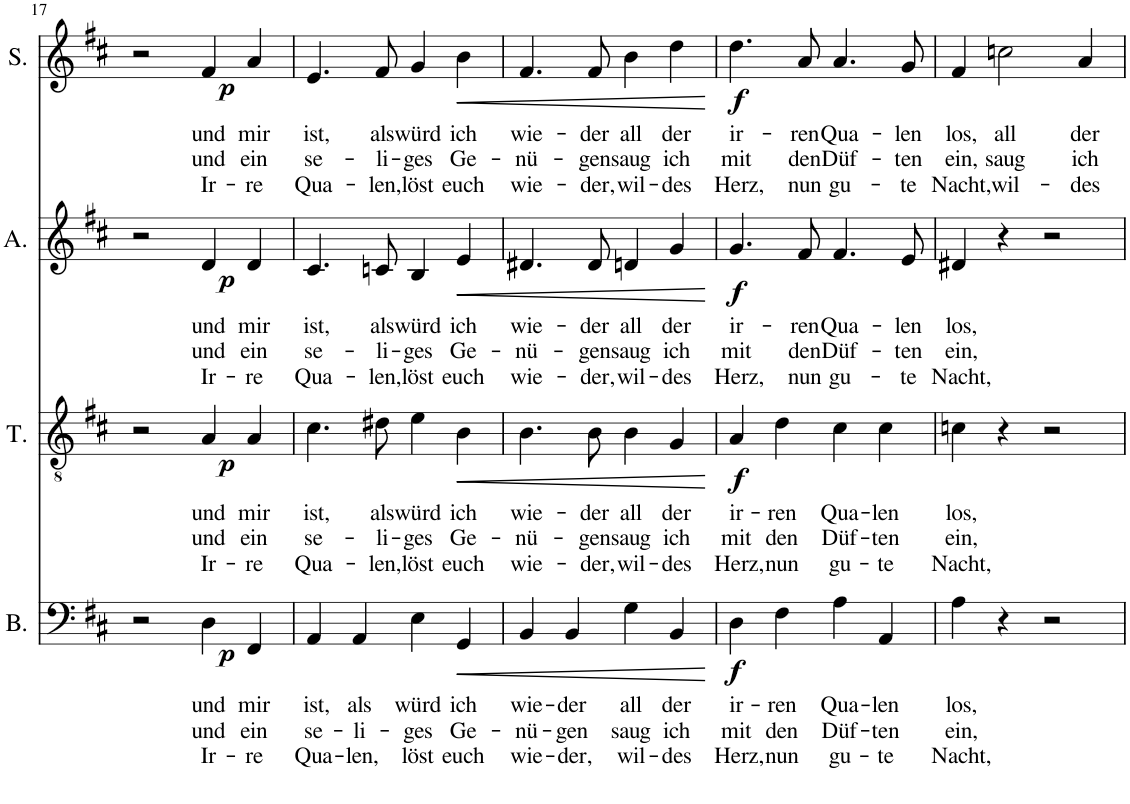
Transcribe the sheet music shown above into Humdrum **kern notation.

**kern	**text	**text	**text	**dynam	**kern	**text	**text	**text	**dynam	**kern	**text	**text	**text	**dynam	**kern	**text	**text	**text	**dynam
*part4	*part4	*part4	*part4	*part4	*part3	*part3	*part3	*part3	*part3	*part2	*part2	*part2	*part2	*part2	*part1	*part1	*part1	*part1	*part1
*staff4	*staff4	*staff4	*staff4	*staff4	*staff3	*staff3	*staff3	*staff3	*staff3	*staff2	*staff2	*staff2	*staff2	*staff2	*staff1	*staff1	*staff1	*staff1	*staff1
*I"B.	*	*	*	*	*I"T.	*	*	*	*	*I"A.	*	*	*	*	*I"S.	*	*	*	*
*I'B.	*	*	*	*	*I'T.	*	*	*	*	*I'A.	*	*	*	*	*I'S.	*	*	*	*
!!LO:PB:g=z
*clefF4	*	*	*	*	*clefGv2	*	*	*	*	*clefG2	*	*	*	*	*clefG2	*	*	*	*
*k[f#c#]	*	*	*	*	*k[f#c#]	*	*	*	*	*k[f#c#]	*	*	*	*	*k[f#c#]	*	*	*	*
*M4/4	*	*	*	*	*M4/4	*	*	*	*	*M4/4	*	*	*	*	*M4/4	*	*	*	*
*met(c)	*	*	*	*	*met(c)	*	*	*	*	*met(c)	*	*	*	*	*met(c)	*	*	*	*
=17	=17	=17	=17	=17	=17	=17	=17	=17	=17	=17	=17	=17	=17	=17	=17	=17	=17	=17	=17
2r	.	.	.	.	2r	.	.	.	.	2r	.	.	.	.	2r	.	.	.	.
!	!LO:LY:b	!LO:LY:b	!LO:LY:b	!LO:DY:b	!	!LO:LY:b	!LO:LY:b	!LO:LY:b	!LO:DY:b	!	!LO:LY:b	!LO:LY:b	!LO:LY:b	!LO:DY:b	!	!LO:LY:b	!LO:LY:b	!LO:LY:b	!LO:DY:b
4D\	und	und	Ir-	p	4A/	und	und	Ir-	p	4d/	und	und	Ir-	p	4f#/	und	und	Ir-	p
!	!LO:LY:b	!LO:LY:b	!LO:LY:b	!	!	!LO:LY:b	!LO:LY:b	!LO:LY:b	!	!	!LO:LY:b	!LO:LY:b	!LO:LY:b	!	!	!LO:LY:b	!LO:LY:b	!LO:LY:b	!
4FF#/	mir	ein	-re	.	4A/	mir	ein	-re	.	4d/	mir	ein	-re	.	4a/	mir	ein	-re	.
=18	=18	=18	=18	=18	=18	=18	=18	=18	=18	=18	=18	=18	=18	=18	=18	=18	=18	=18	=18
!	!LO:LY:b	!LO:LY:b	!LO:LY:b	!	!	!LO:LY:b	!LO:LY:b	!LO:LY:b	!	!	!LO:LY:b	!LO:LY:b	!LO:LY:b	!	!	!LO:LY:b	!LO:LY:b	!LO:LY:b	!
4AA/	ist,	se-	Qua-	.	4.c#\	ist,	se-	Qua-	.	4.c#/	ist,	se-	Qua-	.	4.e/	ist,	se-	Qua-	.
!	!LO:LY:b	!LO:LY:b	!LO:LY:b	!	!	!	!	!	!	!	!	!	!	!	!	!	!	!	!
4AA/	als	-li-	-len,	.	.	.	.	.	.	.	.	.	.	.	.	.	.	.	.
!	!	!	!	!	!	!LO:LY:b	!LO:LY:b	!LO:LY:b	!	!	!LO:LY:b	!LO:LY:b	!LO:LY:b	!	!	!LO:LY:b	!LO:LY:b	!LO:LY:b	!
.	.	.	.	.	8d#X\	als	-li-	-len,	.	8cn/	als	-li-	-len,	.	8f#/	als	-li-	-len,	.
!	!LO:LY:b	!LO:LY:b	!LO:LY:b	!	!	!LO:LY:b	!LO:LY:b	!LO:LY:b	!	!	!LO:LY:b	!LO:LY:b	!LO:LY:b	!	!	!LO:LY:b	!LO:LY:b	!LO:LY:b	!
4E\	würd	-ges	löst	.	4e\	würd	-ges	löst	.	4B/	würd	-ges	löst	.	4g/	würd	-ges	löst	.
!	!LO:LY:b	!LO:LY:b	!LO:LY:b	!LO:HP:b	!	!LO:LY:b	!LO:LY:b	!LO:LY:b	!LO:HP:b	!	!LO:LY:b	!LO:LY:b	!LO:LY:b	!LO:HP:b	!	!LO:LY:b	!LO:LY:b	!LO:LY:b	!LO:HP:b
4GG/	ich	Ge-	euch	<	4B\	ich	Ge-	euch	<	4e/	ich	Ge-	euch	<	4b\	ich	Ge-	euch	<
=19	=19	=19	=19	=19	=19	=19	=19	=19	=19	=19	=19	=19	=19	=19	=19	=19	=19	=19	=19
!	!LO:LY:b	!LO:LY:b	!LO:LY:b	!	!	!LO:LY:b	!LO:LY:b	!LO:LY:b	!	!	!LO:LY:b	!LO:LY:b	!LO:LY:b	!	!	!LO:LY:b	!LO:LY:b	!LO:LY:b	!
4BB/	wie-	-nü-	wie-	.	4.B\	wie-	-nü-	wie-	.	4.d#X/	wie-	-nü-	wie-	.	4.f#/	wie-	-nü-	wie-	.
!	!LO:LY:b	!LO:LY:b	!LO:LY:b	!	!	!	!	!	!	!	!	!	!	!	!	!	!	!	!
4BB/	-der	-gen	-der,	.	.	.	.	.	.	.	.	.	.	.	.	.	.	.	.
!	!	!	!	!	!	!LO:LY:b	!LO:LY:b	!LO:LY:b	!	!	!LO:LY:b	!LO:LY:b	!LO:LY:b	!	!	!LO:LY:b	!LO:LY:b	!LO:LY:b	!
.	.	.	.	.	8B\	-der	-gen	-der,	.	8d#/	-der	-gen	-der,	.	8f#/	-der	-gen	-der,	.
!	!LO:LY:b	!LO:LY:b	!LO:LY:b	!	!	!LO:LY:b	!LO:LY:b	!LO:LY:b	!	!	!LO:LY:b	!LO:LY:b	!LO:LY:b	!	!	!LO:LY:b	!LO:LY:b	!LO:LY:b	!
4G\	all	saug	wil-	.	4B\	all	saug	wil-	.	4dn/	all	saug	wil-	.	4b\	all	saug	wil-	.
!	!LO:LY:b	!LO:LY:b	!LO:LY:b	!	!	!LO:LY:b	!LO:LY:b	!LO:LY:b	!	!	!LO:LY:b	!LO:LY:b	!LO:LY:b	!	!	!LO:LY:b	!LO:LY:b	!LO:LY:b	!
4BB/	der	ich	-des	.	4G/	der	ich	-des	.	4g/	der	ich	-des	.	4dd\	der	ich	-des	.
.	.	.	.	[	.	.	.	.	[	.	.	.	.	[	.	.	.	.	[
=20	=20	=20	=20	=20	=20	=20	=20	=20	=20	=20	=20	=20	=20	=20	=20	=20	=20	=20	=20
!	!LO:LY:b	!LO:LY:b	!LO:LY:b	!LO:DY:b	!	!LO:LY:b	!LO:LY:b	!LO:LY:b	!LO:DY:b	!	!LO:LY:b	!LO:LY:b	!LO:LY:b	!LO:DY:b	!	!LO:LY:b	!LO:LY:b	!LO:LY:b	!LO:DY:b
4D\	ir-	mit	Herz,	f	4A/	ir-	mit	Herz,	f	4.g/	ir-	mit	Herz,	f	4.dd\	ir-	mit	Herz,	f
!	!LO:LY:b	!LO:LY:b	!LO:LY:b	!	!	!LO:LY:b	!LO:LY:b	!LO:LY:b	!	!	!	!	!	!	!	!	!	!	!
4F#\	-ren	den	nun	.	4d\	-ren	den	nun	.	.	.	.	.	.	.	.	.	.	.
!	!	!	!	!	!	!	!	!	!	!	!LO:LY:b	!LO:LY:b	!LO:LY:b	!	!	!LO:LY:b	!LO:LY:b	!LO:LY:b	!
.	.	.	.	.	.	.	.	.	.	8f#/	-ren	den	nun	.	8a/	-ren	den	nun	.
!	!LO:LY:b	!LO:LY:b	!LO:LY:b	!	!	!LO:LY:b	!LO:LY:b	!LO:LY:b	!	!	!LO:LY:b	!LO:LY:b	!LO:LY:b	!	!	!LO:LY:b	!LO:LY:b	!LO:LY:b	!
4A\	Qua-	Düf-	gu-	.	4c#\	Qua-	Düf-	gu-	.	4.f#/	Qua-	Düf-	gu-	.	4.a/	Qua-	Düf-	gu-	.
!	!LO:LY:b	!LO:LY:b	!LO:LY:b	!	!	!LO:LY:b	!LO:LY:b	!LO:LY:b	!	!	!	!	!	!	!	!	!	!	!
4AA/	-len	-ten	-te	.	4c#\	-len	-ten	-te	.	.	.	.	.	.	.	.	.	.	.
!	!	!	!	!	!	!	!	!	!	!	!LO:LY:b	!LO:LY:b	!LO:LY:b	!	!	!LO:LY:b	!LO:LY:b	!LO:LY:b	!
.	.	.	.	.	.	.	.	.	.	8e/	-len	-ten	-te	.	8g/	-len	-ten	-te	.
=21	=21	=21	=21	=21	=21	=21	=21	=21	=21	=21	=21	=21	=21	=21	=21	=21	=21	=21	=21
!	!LO:LY:b	!LO:LY:b	!LO:LY:b	!	!	!LO:LY:b	!LO:LY:b	!LO:LY:b	!	!	!LO:LY:b	!LO:LY:b	!LO:LY:b	!	!	!LO:LY:b	!LO:LY:b	!LO:LY:b	!
4A\	los,	ein,	Nacht,	.	4cn\	los,	ein,	Nacht,	.	4d#X/	los,	ein,	Nacht,	.	4f#/	los,	ein,	Nacht,	.
!	!	!	!	!	!	!	!	!	!	!	!	!	!	!	!	!LO:LY:b	!LO:LY:b	!LO:LY:b	!
4r	.	.	.	.	4r	.	.	.	.	4r	.	.	.	.	2ccn\	all	saug	wil-	.
2r	.	.	.	.	2r	.	.	.	.	2r	.	.	.	.	.	.	.	.	.
!	!	!	!	!	!	!	!	!	!	!	!	!	!	!	!	!LO:LY:b	!LO:LY:b	!LO:LY:b	!
.	.	.	.	.	.	.	.	.	.	.	.	.	.	.	4a/	der	ich	-des	.
=	=	=	=	=	=	=	=	=	=	=	=	=	=	=	=	=	=	=	=
*-	*-	*-	*-	*-	*-	*-	*-	*-	*-	*-	*-	*-	*-	*-	*-	*-	*-	*-	*-
